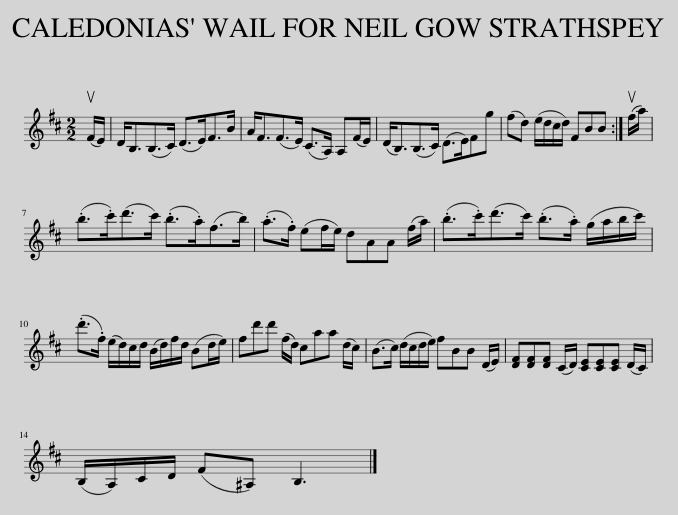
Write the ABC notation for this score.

X:1
L:1/8
M:2/2
I:linebreak $
K:Bmin
V:1 treble
V:1
 (uF/E/) | D<B,(B,>C) (D>E)F>B | A<F(F>E) (C>A,) A,(F/E/) | (D<B,)(B,>C) (D>E)Fg | (fd) (e/d/c/d/) FBB :| %5
 (uf/a/) |$ (.b>.c')(d'>c') (.b>.a)(f>b) | (.a>.f) (ef/e/) dAA (f/a/) | (.b>.c')(d'>c') (.b>.a) (g/a/b/c'/) |$ (.d'>.f) (e/d/)c/d/ (B/d/)f/d/ (Bd/e/) | %10
 fd'd' (f/d/) caa (d/c/) | (B>c) (d/c/d/e/) fBB (D/E/) | [DF][DF][DF] (C/D/) [CE][CE][CE] (D/C/) |$ (B,/A,/)C/D/ (F^A,) B,3 |] %14
